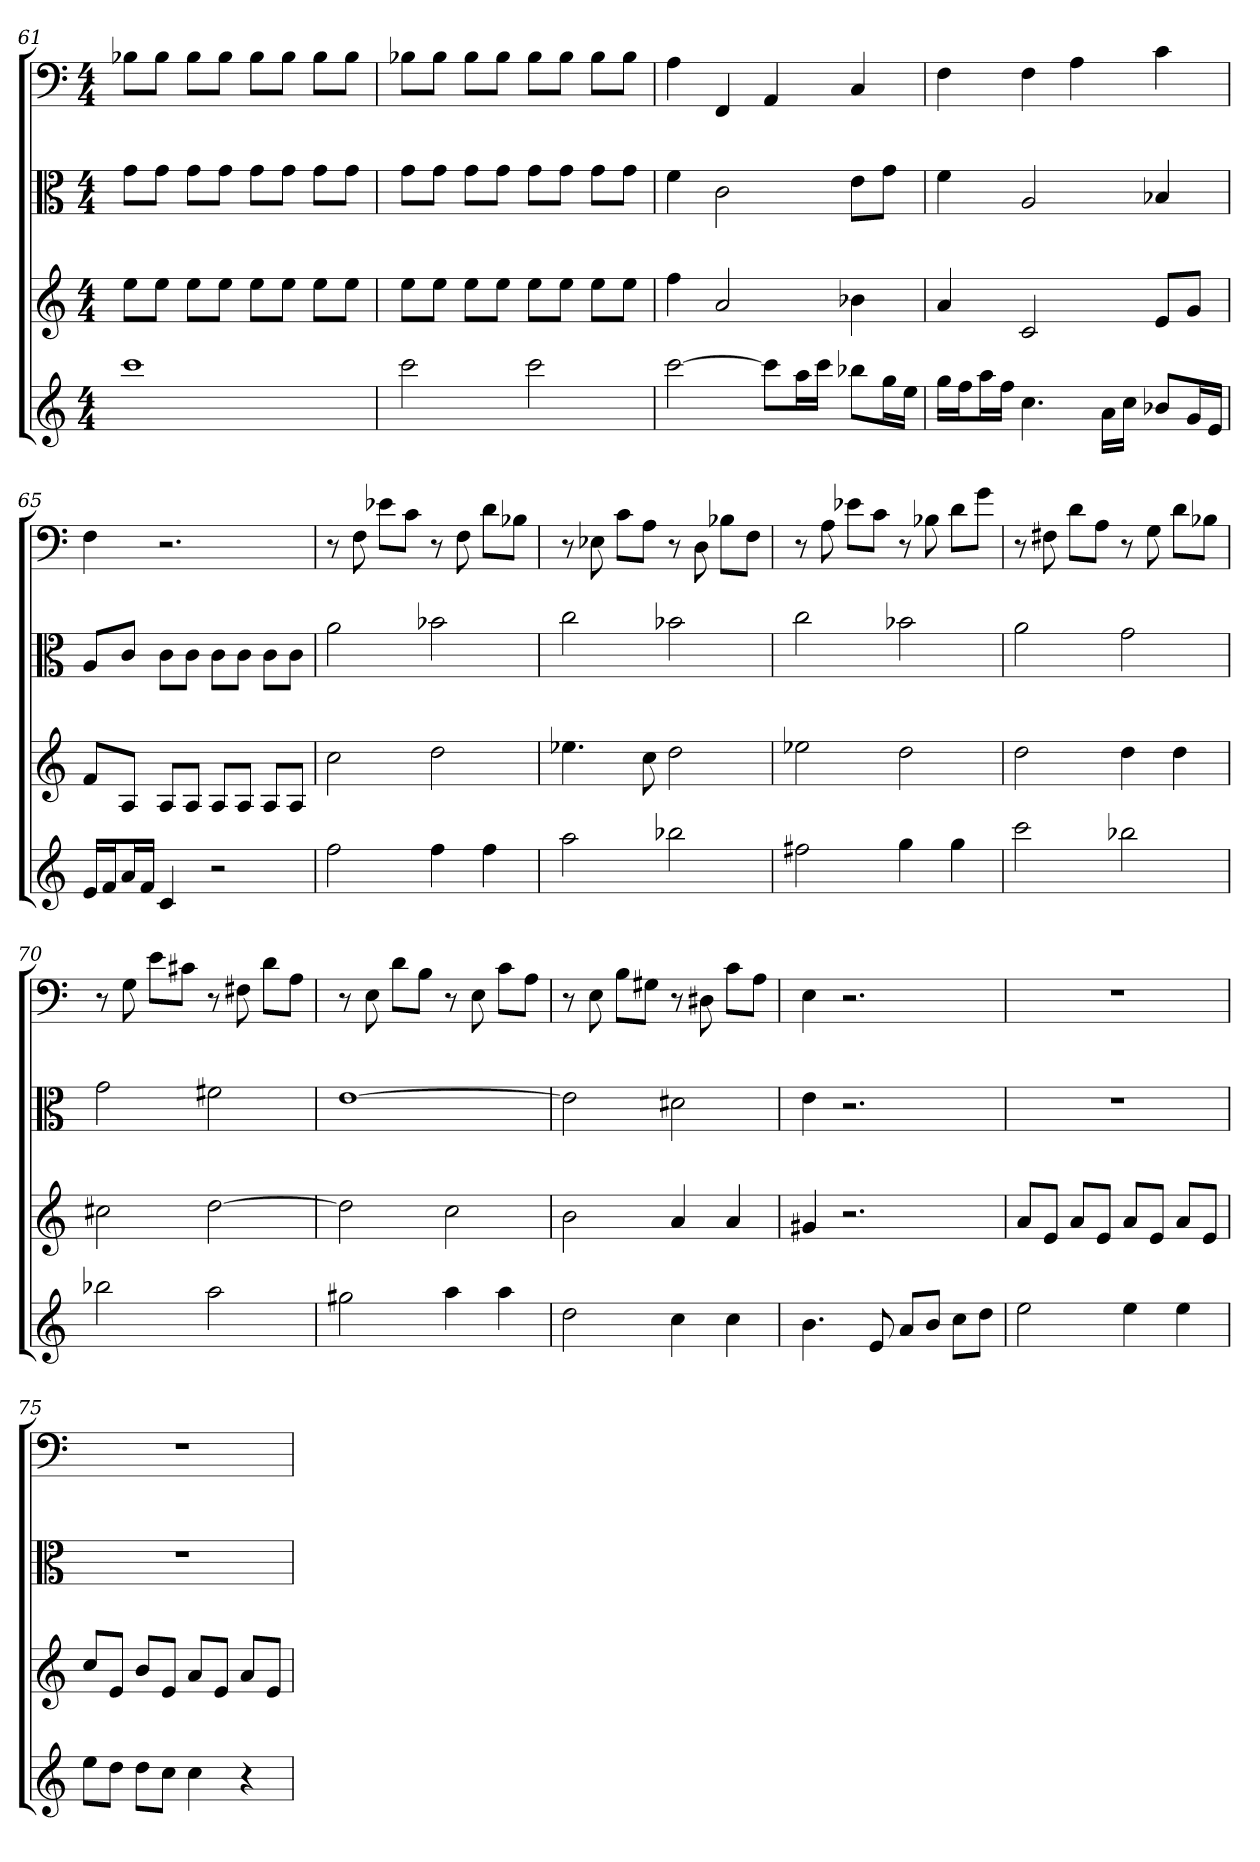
**kern	**kern	**kern	**kern
*part4	*part3	*part2	*part1
*staff4	*staff3	*staff2	*staff1
*	*	*clefC3	*clefF4
*k[]	*k[]	*k[]	*k[]
*C:	*C:	*C:	*C:
*M4/4	*M4/4	*M4/4	*M4/4
=61	=61	=61	=61
1ccc	8eeL	8g\L	8B-X\L
.	8eeJ	8g\J	8B-\J
.	8eeL	8g\L	8B-\L
.	8eeJ	8g\J	8B-\J
.	8eeL	8g\L	8B-\L
.	8eeJ	8g\J	8B-\J
.	8eeL	8g\L	8B-\L
.	8eeJ	8g\J	8B-\J
=62	=62	=62	=62
2ccc	8eeL	8g\L	8B-X\L
.	8eeJ	8g\J	8B-\J
.	8eeL	8g\L	8B-\L
.	8eeJ	8g\J	8B-\J
2ccc	8eeL	8g\L	8B-\L
.	8eeJ	8g\J	8B-\J
.	8eeL	8g\L	8B-\L
.	8eeJ	8g\J	8B-\J
=63	=63	=63	=63
[2ccc	4ff	4f	4A
.	2a	2c	4FF
8cccL]	.	.	4AA
16aaL	.	.	.
16cccJJ	.	.	.
8bb-XL	4b-X	8e\L	4C
16ggL	.	8g\J	.
16eeJJ	.	.	.
=64	=64	=64	=64
16ggLL	4a	4f	4F
16ffJ	.	.	.
16aaL	.	.	.
16ffJJ	.	.	.
4.cc	2c	2A	4F
.	.	.	4A
16aLL	.	.	.
16ccJJ	.	.	.
8b-XL	8eL	4B-X	4c
16gL	8gJ	.	.
16eJJ	.	.	.
=65	=65	=65	=65
16eLL	8fL	8A/L	4F
16fJ	.	.	.
16aL	8AJ	8c/J	.
16fJJ	.	.	.
4c	8AL	8c\L	2.r
.	8AJ	8c\J	.
2r	8AL	8c\L	.
.	8AJ	8c\J	.
.	8AL	8c\L	.
.	8AJ	8c\J	.
=66	=66	=66	=66
2ff	2cc	2a	8r
.	.	.	8F
.	.	.	8e-X\L
.	.	.	8c\J
4ff	2dd	2b-X	8r
.	.	.	8F
4ff	.	.	8d\L
.	.	.	8B-X\J
=67	=67	=67	=67
2aa	4.ee-X	2cc	8r
.	.	.	8E-X
.	.	.	8c\L
.	8cc	.	8A\J
2bb-X	2dd	2b-X	8r
.	.	.	8D
.	.	.	8B-X\L
.	.	.	8F\J
=68	=68	=68	=68
2ff#X	2ee-X	2cc	8r
.	.	.	8A
.	.	.	8e-X\L
.	.	.	8c\J
4gg	2dd	2b-X	8r
.	.	.	8B-X
4gg	.	.	8d\L
.	.	.	8g\J
=69	=69	=69	=69
2ccc	2dd	2a	8r
.	.	.	8F#X
.	.	.	8d\L
.	.	.	8A\J
2bb-X	4dd	2g	8r
.	.	.	8G
.	4dd	.	8d\L
.	.	.	8B-X\J
=70	=70	=70	=70
2bb-X	2cc#X	2g	8r
.	.	.	8G
.	.	.	8e\L
.	.	.	8c#X\J
2aa	[2dd	2f#X	8r
.	.	.	8F#X
.	.	.	8d\L
.	.	.	8A\J
=71	=71	=71	=71
2gg#X	2dd]	[1e	8r
.	.	.	8E
.	.	.	8d\L
.	.	.	8B\J
4aa	2cc	.	8r
.	.	.	8E
4aa	.	.	8c\L
.	.	.	8A\J
=72	=72	=72	=72
2dd	2b	2e]	8r
.	.	.	8E
.	.	.	8B\L
.	.	.	8G#X\J
4cc	4a	2d#X	8r
.	.	.	8D#X
4cc	4a	.	8c\L
.	.	.	8A\J
=73	=73	=73	=73
4.b	4g#X	4e	4E
.	2.r	2.r	2.r
8e	.	.	.
8aL	.	.	.
8bJ	.	.	.
8ccL	.	.	.
8ddJ	.	.	.
=74	=74	=74	=74
2ee	8aL	1r	1r
.	8eJ	.	.
.	8aL	.	.
.	8eJ	.	.
4ee	8aL	.	.
.	8eJ	.	.
4ee	8aL	.	.
.	8eJ	.	.
=75	=75	=75	=75
8eeL	8ccL	1r	1r
8ddJ	8eJ	.	.
8ddL	8bL	.	.
8ccJ	8eJ	.	.
4cc	8aL	.	.
.	8eJ	.	.
4r	8aL	.	.
.	8eJ	.	.
=	=	=	=
*-	*-	*-	*-
